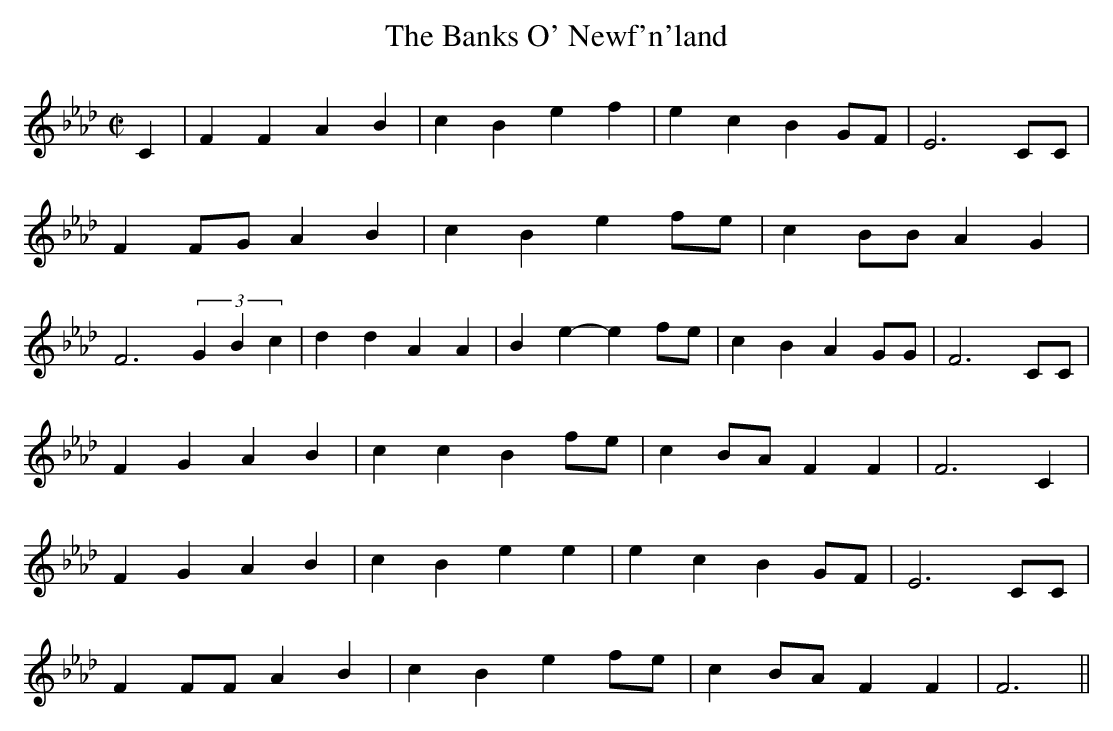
X:1
T:The Banks O' Newf'n'land
M:C|
L:1/8
K:Fm
C2|\
F2F2 A2B2|c2B2 e2f2|e2c2 B2GF|E6 CC|
F2FG A2B2|c2B2 e2fe|c2BB A2G2|
L:1/4
F3 (3GBc|\
L:1/8
d2d2 A2A2|B2e2-e2fe|c2B2 A2GG|F6 CC|
F2G2 A2B2|c2c2 B2fe|c2BA F2F2|F6 C2|
F2G2 A2B2|c2B2 e2e2|e2c2 B2GF|E6 CC|
F2FF A2B2|c2B2 e2fe|c2BA F2F2|F6  ||
